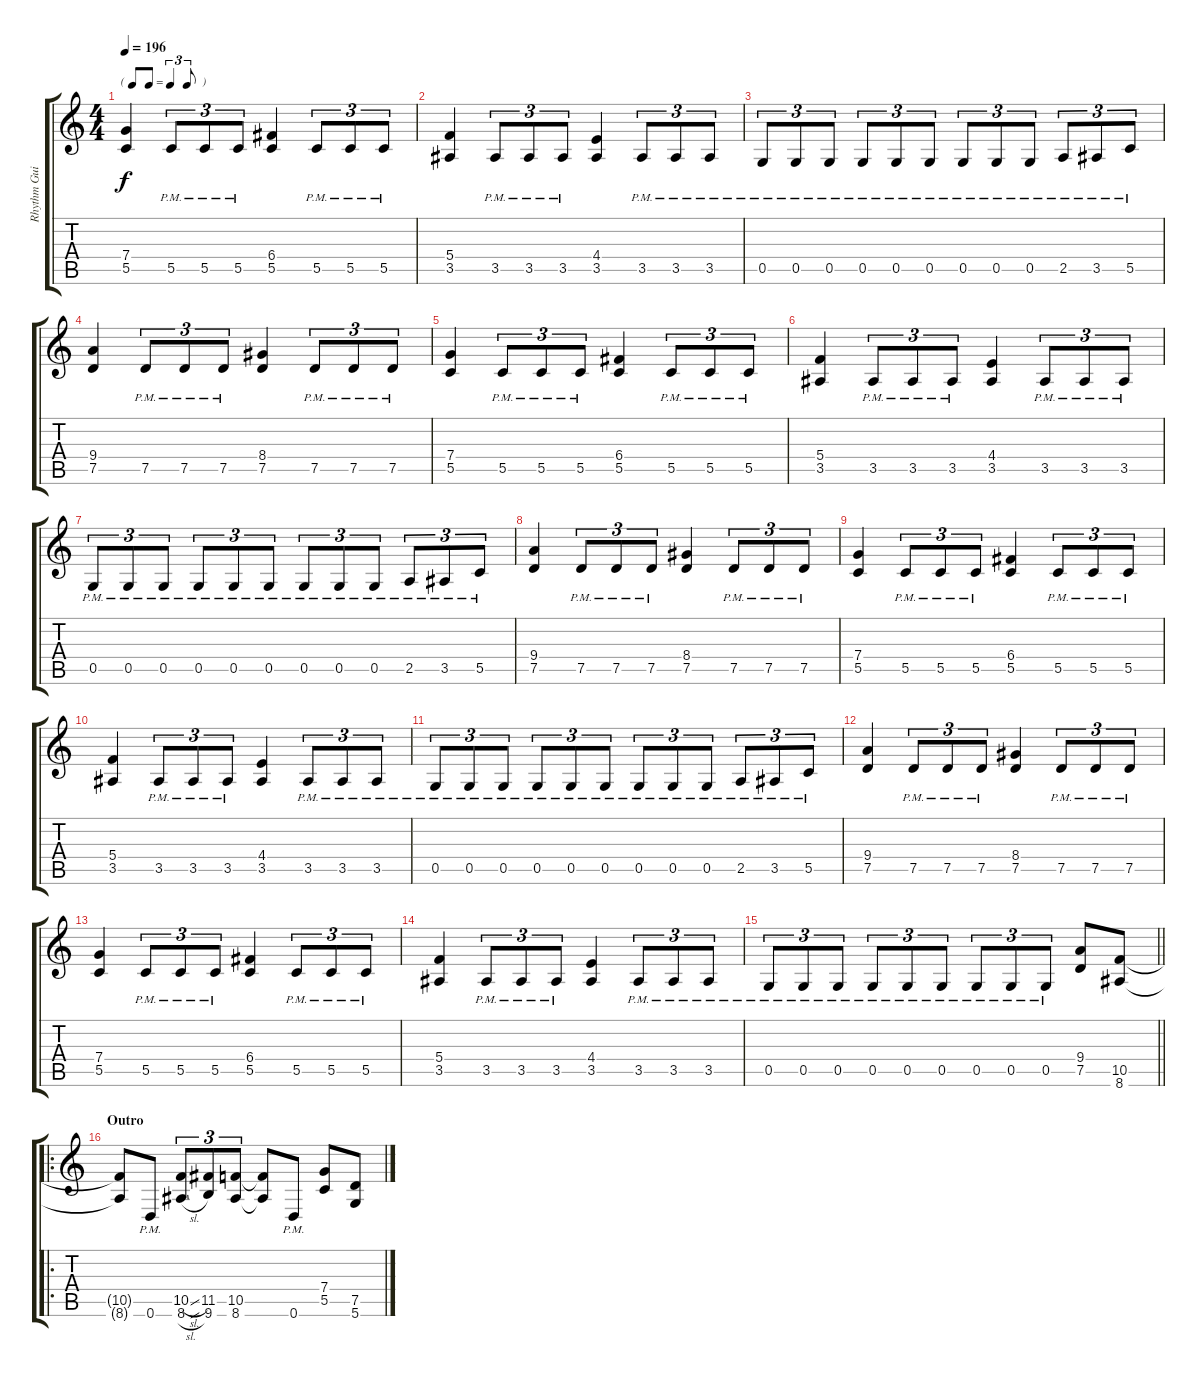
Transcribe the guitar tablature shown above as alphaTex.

\track ("Rhythm Guitar 1" "Rhythm Gui") {instrument distortionguitar}
\staff {score tabs}
\tuning (D4 A3 F3 C3 G2 D2) {hide}
\ts (4 4)
\tf triplet8th
\tempo 196
\clef g2
\ks c
(7.4 5.5).4{dy f} 5.5{pm}.8{tu (3 2)} 5.5{pm}.8{tu (3 2)} 5.5{pm}.8{tu (3 2)} (6.4 5.5).4 5.5{pm}.8{tu (3 2)} 5.5{pm}.8{tu (3 2)} 5.5{pm}.8{tu (3 2)} |
(5.4 3.5).4 3.5{pm}.8{tu (3 2)} 3.5{pm}.8{tu (3 2)} 3.5{pm}.8{tu (3 2)} (4.4 3.5).4 3.5{pm}.8{tu (3 2)} 3.5{pm}.8{tu (3 2)} 3.5{pm}.8{tu (3 2)} |
0.5{pm}.8{tu (3 2)} 0.5{pm}.8{tu (3 2)} 0.5{pm}.8{tu (3 2)} 0.5{pm}.8{tu (3 2)} 0.5{pm}.8{tu (3 2)} 0.5{pm}.8{tu (3 2)} 0.5{pm}.8{tu (3 2)} 0.5{pm}.8{tu (3 2)} 0.5{pm}.8{tu (3 2)} 2.5{pm}.8{tu (3 2)} 3.5{pm}.8{tu (3 2)} 5.5{pm}.8{tu (3 2)} |
(9.4 7.5).4 7.5{pm}.8{tu (3 2)} 7.5{pm}.8{tu (3 2)} 7.5{pm}.8{tu (3 2)} (8.4 7.5).4 7.5{pm}.8{tu (3 2)} 7.5{pm}.8{tu (3 2)} 7.5{pm}.8{tu (3 2)} |
(7.4 5.5).4 5.5{pm}.8{tu (3 2)} 5.5{pm}.8{tu (3 2)} 5.5{pm}.8{tu (3 2)} (6.4 5.5).4 5.5{pm}.8{tu (3 2)} 5.5{pm}.8{tu (3 2)} 5.5{pm}.8{tu (3 2)} |
(5.4 3.5).4 3.5{pm}.8{tu (3 2)} 3.5{pm}.8{tu (3 2)} 3.5{pm}.8{tu (3 2)} (4.4 3.5).4 3.5{pm}.8{tu (3 2)} 3.5{pm}.8{tu (3 2)} 3.5{pm}.8{tu (3 2)} |
0.5{pm}.8{tu (3 2)} 0.5{pm}.8{tu (3 2)} 0.5{pm}.8{tu (3 2)} 0.5{pm}.8{tu (3 2)} 0.5{pm}.8{tu (3 2)} 0.5{pm}.8{tu (3 2)} 0.5{pm}.8{tu (3 2)} 0.5{pm}.8{tu (3 2)} 0.5{pm}.8{tu (3 2)} 2.5{pm}.8{tu (3 2)} 3.5{pm}.8{tu (3 2)} 5.5{pm}.8{tu (3 2)} |
(9.4 7.5).4 7.5{pm}.8{tu (3 2)} 7.5{pm}.8{tu (3 2)} 7.5{pm}.8{tu (3 2)} (8.4 7.5).4 7.5{pm}.8{tu (3 2)} 7.5{pm}.8{tu (3 2)} 7.5{pm}.8{tu (3 2)} |
(7.4 5.5).4 5.5{pm}.8{tu (3 2)} 5.5{pm}.8{tu (3 2)} 5.5{pm}.8{tu (3 2)} (6.4 5.5).4 5.5{pm}.8{tu (3 2)} 5.5{pm}.8{tu (3 2)} 5.5{pm}.8{tu (3 2)} |
(5.4 3.5).4 3.5{pm}.8{tu (3 2)} 3.5{pm}.8{tu (3 2)} 3.5{pm}.8{tu (3 2)} (4.4 3.5).4 3.5{pm}.8{tu (3 2)} 3.5{pm}.8{tu (3 2)} 3.5{pm}.8{tu (3 2)} |
0.5{pm}.8{tu (3 2)} 0.5{pm}.8{tu (3 2)} 0.5{pm}.8{tu (3 2)} 0.5{pm}.8{tu (3 2)} 0.5{pm}.8{tu (3 2)} 0.5{pm}.8{tu (3 2)} 0.5{pm}.8{tu (3 2)} 0.5{pm}.8{tu (3 2)} 0.5{pm}.8{tu (3 2)} 2.5{pm}.8{tu (3 2)} 3.5{pm}.8{tu (3 2)} 5.5{pm}.8{tu (3 2)} |
(9.4 7.5).4 7.5{pm}.8{tu (3 2)} 7.5{pm}.8{tu (3 2)} 7.5{pm}.8{tu (3 2)} (8.4 7.5).4 7.5{pm}.8{tu (3 2)} 7.5{pm}.8{tu (3 2)} 7.5{pm}.8{tu (3 2)} |
(7.4 5.5).4 5.5{pm}.8{tu (3 2)} 5.5{pm}.8{tu (3 2)} 5.5{pm}.8{tu (3 2)} (6.4 5.5).4 5.5{pm}.8{tu (3 2)} 5.5{pm}.8{tu (3 2)} 5.5{pm}.8{tu (3 2)} |
(5.4 3.5).4 3.5{pm}.8{tu (3 2)} 3.5{pm}.8{tu (3 2)} 3.5{pm}.8{tu (3 2)} (4.4 3.5).4 3.5{pm}.8{tu (3 2)} 3.5{pm}.8{tu (3 2)} 3.5{pm}.8{tu (3 2)} |
\barLineRight lightlight
0.5{pm}.8{tu (3 2)} 0.5{pm}.8{tu (3 2)} 0.5{pm}.8{tu (3 2)} 0.5{pm}.8{tu (3 2)} 0.5{pm}.8{tu (3 2)} 0.5{pm}.8{tu (3 2)} 0.5{pm}.8{tu (3 2)} 0.5{pm}.8{tu (3 2)} 0.5{pm}.8{tu (3 2)} (9.4 7.5).8 (10.5 8.6).8 |
\ro
\section ("" "Outro")
(10.5{t} 8.6{t}).8 0.6{pm}.8 (10.5{sl} 8.6{sl}).8{tu (3 2)} (11.5 9.6).8{tu (3 2)} (10.5 8.6).8{tu (3 2)} (10.5{t} 8.6{t}).8 0.6{pm}.8 (7.4 5.5).8 (7.5 5.6).8
